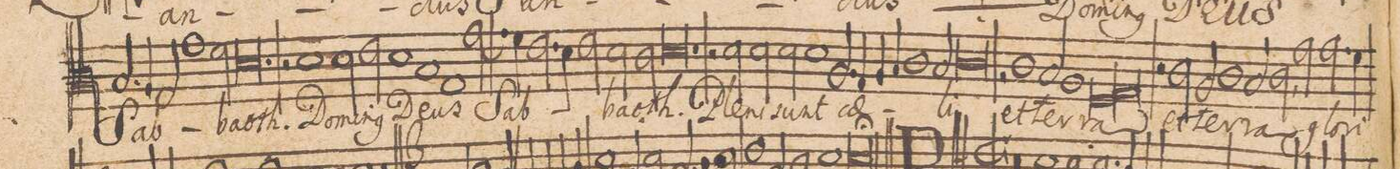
**kern	**text
*I"Altus.	*
*clefC3	*
*k[]	*
*met(c|)	*
*M2/1	*
2.B/	Sab-
4A/	.
=16-	=16-
2G/	.
1g\	.
2f\	-ba-
=17-	=17-
0.d\	-oth.
=18-	=18-
2r	.
1d\	Do-
=19-	=19-
2d\	-mi-
2e\	-n(us)
1d\	De-
=20-	=20-
1B/	.
1G/	-us
=21-	=21-
2.g\	Sab-
4f\	.
2.e\	.
=22-	=22-
4d\	.
2e\	.
2d\	.
2c\	-ba-
=23-	=23-
0.d\	-oth.
=24-	=24-
2r	.
2d\	Ple-
=25-	=25-
2d\	-ni
2d\	sunt
1d\	.
=26-	=26-
2.A/	cae-
4G/	.
4A/	.
4B/	.
1c\	.
=27-	=27-
2B/	.
0c\	-li
=28-	=28-
2r	.
1c\	et
=29-	=29-
2B/	ter-
1A/	.
=30-	=30-
*lig	*
1F/	-ra
1G/	.
*Xlig	*
=31-	=31-
2r	.
2c\	et
2A/	ter-
1c\	.
=32-	=32-
2B/	.
2c,<\	-ra
2g\	glo-
=33-	=33-
2.g\	-ri-
4f\	.
*-	*-
